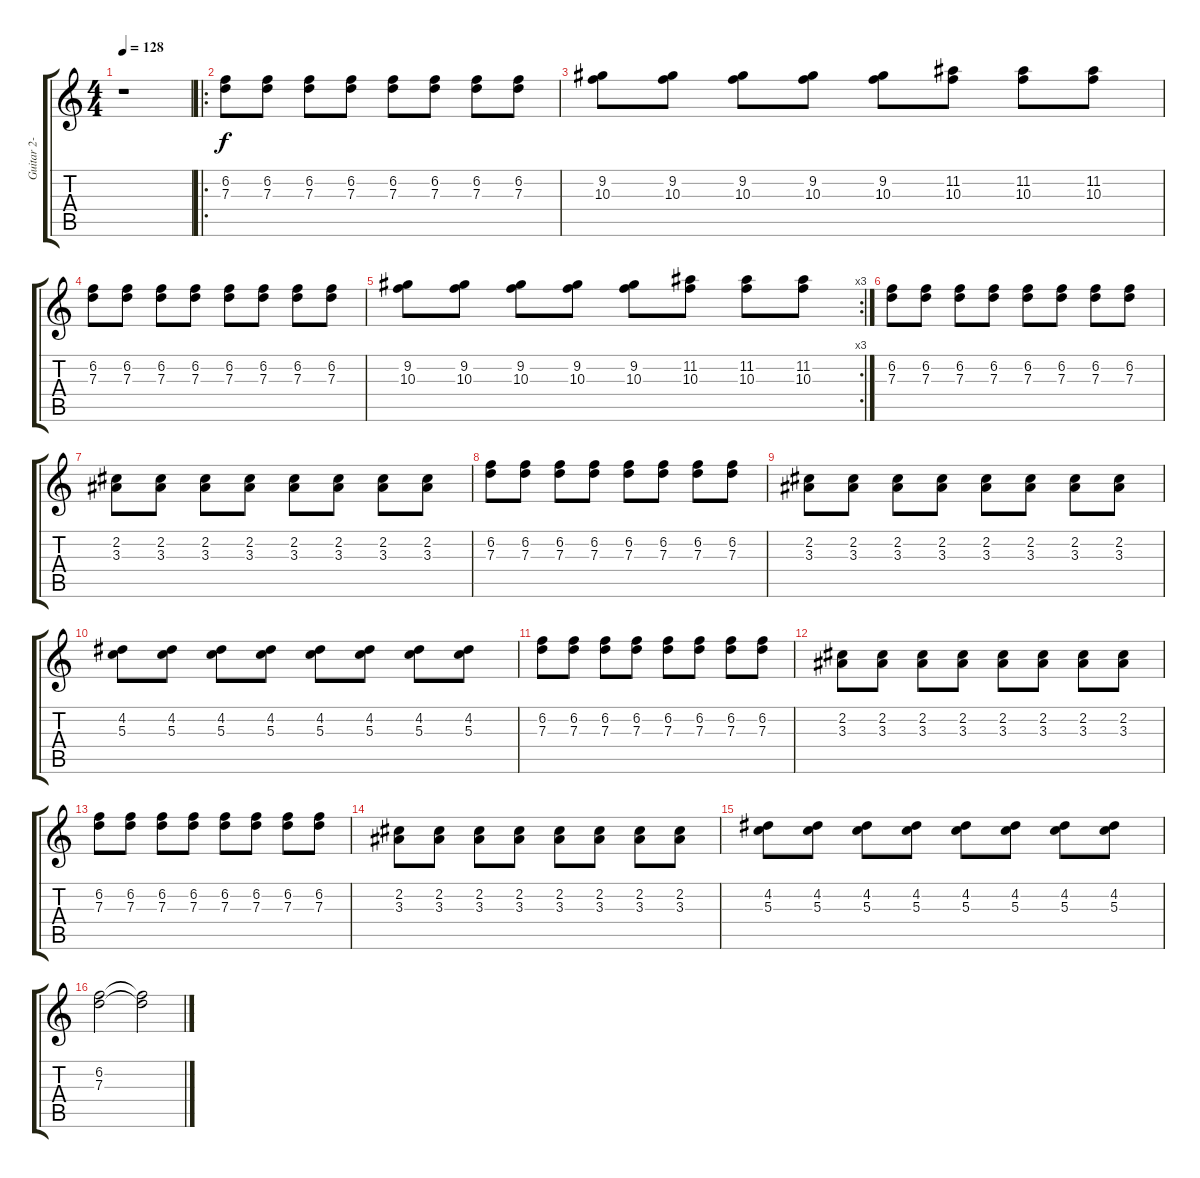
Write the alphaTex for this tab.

\track ("Guitar 2- rythym" "Guitar 2- ") {instrument distortionguitar}
\staff {score tabs}
\tuning (E4 B3 G3 D3 A2 E2) {hide}
\ts (4 4)
\tempo 128
\clef g2
\ks c
r.1{dy f instrument distortionguitar} |
\ro
(6.2 7.3).8 (6.2 7.3).8 (6.2 7.3).8 (6.2 7.3).8 (6.2 7.3).8 (6.2 7.3).8 (6.2 7.3).8 (6.2 7.3).8 |
(9.2 10.3).8 (9.2 10.3).8 (9.2 10.3).8 (9.2 10.3).8 (9.2 10.3).8 (11.2 10.3).8 (11.2 10.3).8 (11.2 10.3).8 |
(6.2 7.3).8 (6.2 7.3).8 (6.2 7.3).8 (6.2 7.3).8 (6.2 7.3).8 (6.2 7.3).8 (6.2 7.3).8 (6.2 7.3).8 |
\rc 3
(9.2 10.3).8 (9.2 10.3).8 (9.2 10.3).8 (9.2 10.3).8 (9.2 10.3).8 (11.2 10.3).8 (11.2 10.3).8 (11.2 10.3).8 |
(6.2 7.3).8 (6.2 7.3).8 (6.2 7.3).8 (6.2 7.3).8 (6.2 7.3).8 (6.2 7.3).8 (6.2 7.3).8 (6.2 7.3).8 |
(2.2 3.3).8 (2.2 3.3).8 (2.2 3.3).8 (2.2 3.3).8 (2.2 3.3).8 (2.2 3.3).8 (2.2 3.3).8 (2.2 3.3).8 |
(6.2 7.3).8 (6.2 7.3).8 (6.2 7.3).8 (6.2 7.3).8 (6.2 7.3).8 (6.2 7.3).8 (6.2 7.3).8 (6.2 7.3).8 |
(2.2 3.3).8 (2.2 3.3).8 (2.2 3.3).8 (2.2 3.3).8 (2.2 3.3).8 (2.2 3.3).8 (2.2 3.3).8 (2.2 3.3).8 |
(4.2 5.3).8 (4.2 5.3).8 (4.2 5.3).8 (4.2 5.3).8 (4.2 5.3).8 (4.2 5.3).8 (4.2 5.3).8 (4.2 5.3).8 |
(6.2 7.3).8 (6.2 7.3).8 (6.2 7.3).8 (6.2 7.3).8 (6.2 7.3).8 (6.2 7.3).8 (6.2 7.3).8 (6.2 7.3).8 |
(2.2 3.3).8 (2.2 3.3).8 (2.2 3.3).8 (2.2 3.3).8 (2.2 3.3).8 (2.2 3.3).8 (2.2 3.3).8 (2.2 3.3).8 |
(6.2 7.3).8 (6.2 7.3).8 (6.2 7.3).8 (6.2 7.3).8 (6.2 7.3).8 (6.2 7.3).8 (6.2 7.3).8 (6.2 7.3).8 |
(2.2 3.3).8 (2.2 3.3).8 (2.2 3.3).8 (2.2 3.3).8 (2.2 3.3).8 (2.2 3.3).8 (2.2 3.3).8 (2.2 3.3).8 |
(4.2 5.3).8 (4.2 5.3).8 (4.2 5.3).8 (4.2 5.3).8 (4.2 5.3).8 (4.2 5.3).8 (4.2 5.3).8 (4.2 5.3).8 |
(6.2 7.3).2 (6.2{t} 7.3{t}).2
